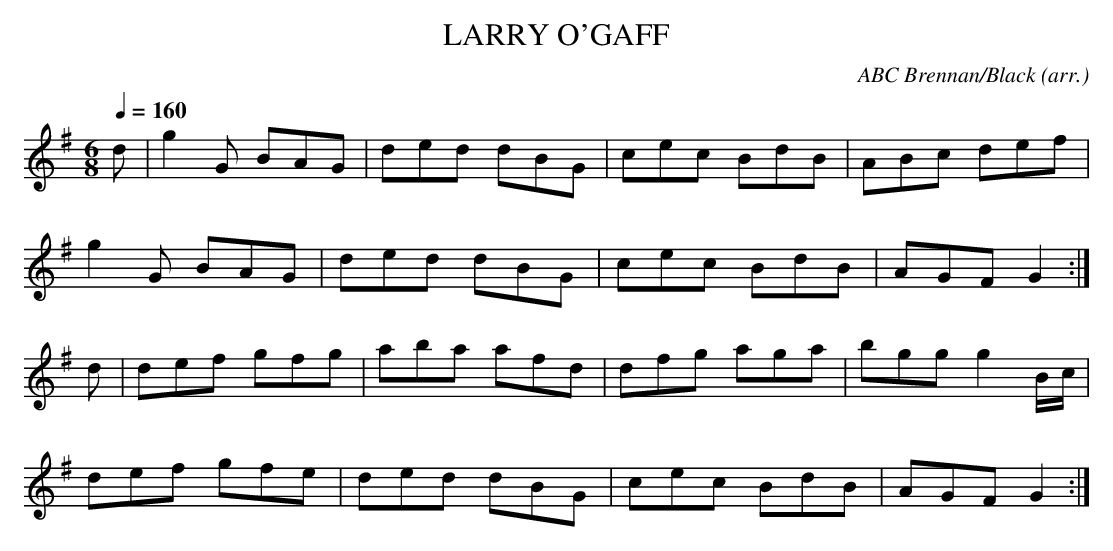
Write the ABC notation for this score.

X:1
T:LARRY O'GAFF
C:ABC Brennan/Black (arr.)
M:6/8
L:1/8
Q:1/4=160
K:G
d|g2G BAG|ded dBG|cec BdB|ABc def|
g2G BAG|ded dBG|cec BdB|AGF G2:|
d|def gfg|aba afd|dfg aga|bgg g2B/c/|
def gfe|ded dBG|cec BdB|AGF G2:|
